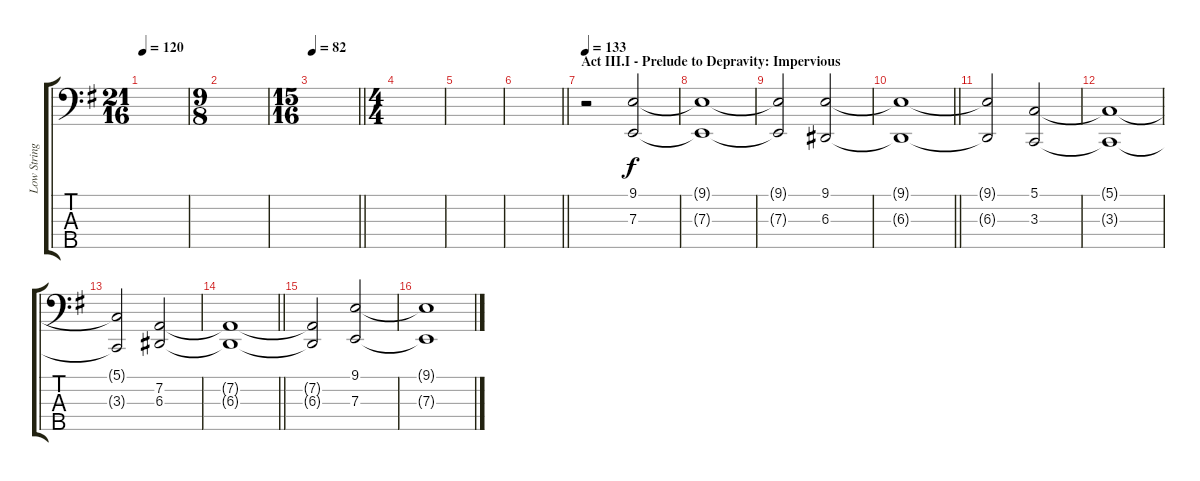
\track ("Low Strings Standard" "Low String") {instrument stringensemble1}
\staff {score tabs}
\tuning (G2 D2 A1 E1 B0) {hide}
\ts (21 16)
\tempo 120
\clef f4
\ks eminor
|
\ts (9 8)
|
\ts (15 16)
\tempo 82
\barLineRight lightlight
|
\ts (4 4)
|
|
\barLineRight lightlight
|
\section ("" "Act III.I - Prelude to Depravity: Impervious")
\tempo 133
r.2 (9.1 7.3).2 |
(9.1{t} 7.3{t}).1 |
(9.1{t} 7.3{t}).2 (9.1 6.3).2 |
\barLineRight lightlight
(9.1{t} 6.3{t}).1 |
(9.1{t} 6.3{t}).2 (5.1 3.3).2 |
(5.1{t} 3.3{t}).1 |
(5.1{t} 3.3{t}).2 (7.2 6.3).2 |
\barLineRight lightlight
(7.2{t} 6.3{t}).1 |
(7.2{t} 6.3{t}).2 (9.1 7.3).2 |
(9.1{t} 7.3{t}).1
